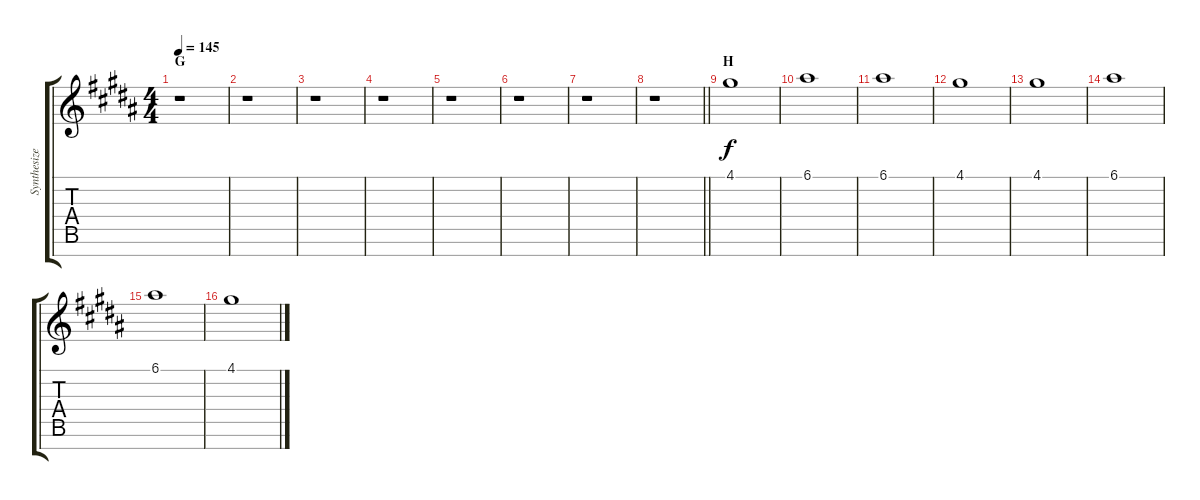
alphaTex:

\track ("Synthesizer III" "Synthesize") {instrument fx5brightness}
\staff {score tabs}
\tuning (E5 B4 G4 D4 A3 E3 B2) {hide}
\ts (4 4)
\section ("" "G")
\tempo 145
\clef g2
\ks b
r.1{dy f} |
r.1 |
r.1 |
r.1 |
r.1 |
r.1 |
r.1 |
\barLineRight lightlight
r.1 |
\section ("" "H")
4.1.1 |
6.1.1 |
6.1.1 |
4.1.1 |
4.1.1 |
6.1.1 |
6.1.1 |
4.1.1
